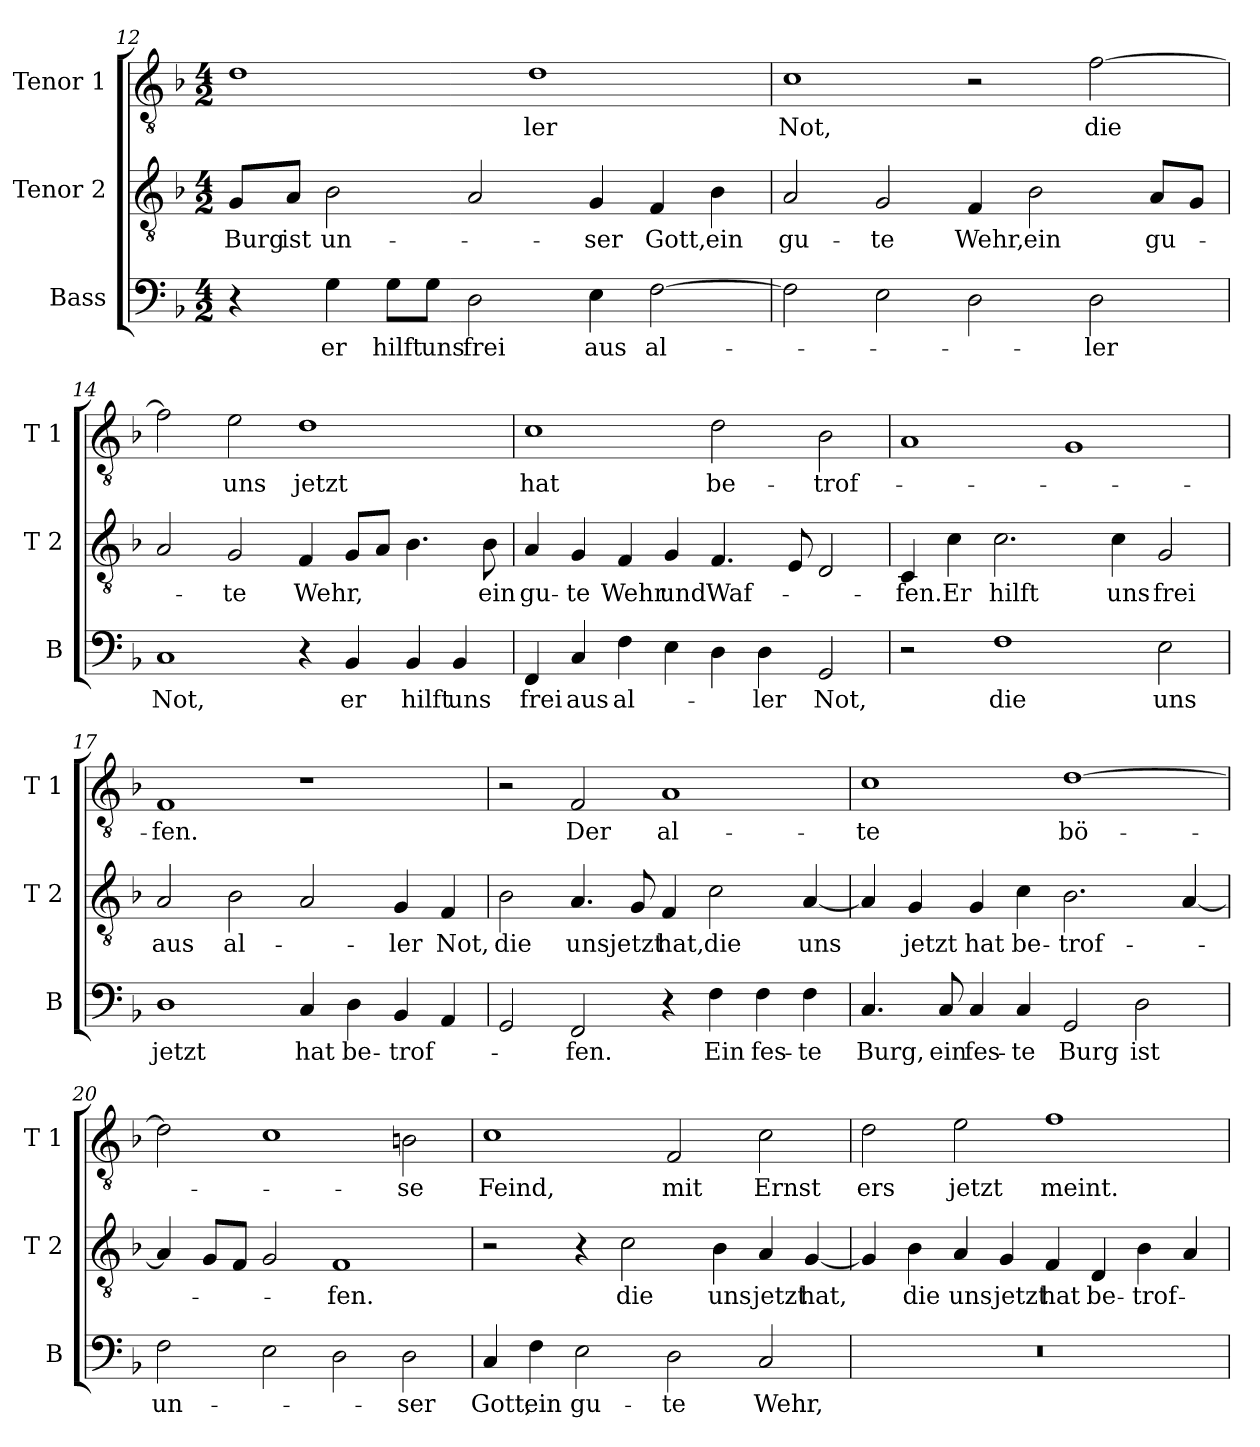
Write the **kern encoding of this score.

**kern	**text	**kern	**text	**kern	**text
*part3	*part3	*part2	*part2	*part1	*part1
*staff3	*staff3	*staff2	*staff2	*staff1	*staff1
*I"Bass	*	*I"Tenor 2	*	*I"Tenor 1	*
*I'B	*	*I'T 2	*	*I'T 1	*
!!LO:PB:g=z
*clefF4	*	*clefGv2	*	*clefGv2	*
*k[b-]	*	*k[b-]	*	*k[b-]	*
*F:	*	*F:	*	*F:	*
*M4/2	*	*M4/2	*	*M4/2	*
=12	=12	=12	=12	=12	=12
!	!	!	!LO:LY:b	!	!
4r	.	8G/L	Burg	1d	.
!	!	!	!LO:LY:b	!	!
.	.	8A/J	ist	.	.
!	!LO:LY:b	!	!LO:LY:b	!	!
4G\	er	2B-\	un-	.	.
!	!LO:LY:b	!	!	!	!
8G\L	hilft	.	.	.	.
!	!LO:LY:b	!	!	!	!
8G\J	uns	.	.	.	.
!	!LO:LY:b	!	!	!	!
2D\	frei	2A/	.	.	.
!	!	!	!	!	!LO:LY:b
.	.	.	.	1d	-ler
!	!LO:LY:b	!	!LO:LY:b	!	!
4E\	aus	4G/	-ser	.	.
!	!LO:LY:b	!	!LO:LY:b	!	!
[2F\	al-	4F/	Gott,	.	.
!	!	!	!LO:LY:b	!	!
.	.	4B-\	ein	.	.
=13	=13	=13	=13	=13	=13
!	!	!	!LO:LY:b	!	!LO:LY:b
2F\]	.	2A/	gu-	1c	Not,
!	!	!	!LO:LY:b	!	!
2E\	.	2G/	-te	.	.
!	!	!	!LO:LY:b	!	!
2D\	.	4F/	Wehr,	2r	.
!	!	!	!LO:LY:b	!	!
.	.	2B-\	ein	.	.
!	!LO:LY:b	!	!	!	!LO:LY:b
2D\	-ler	.	.	[2f\	die
!	!	!	!LO:LY:b	!	!
.	.	8A/L	gu-	.	.
.	.	8G/J	.	.	.
=14	=14	=14	=14	=14	=14
!	!LO:LY:b	!	!	!	!
1C	Not,	2A/	.	2f\]	.
!	!	!	!LO:LY:b	!	!LO:LY:b
.	.	2G/	-te	2e\	uns
!	!	!	!LO:LY:b	!	!LO:LY:b
4r	.	4F/	Wehr,	1d	jetzt
!	!LO:LY:b	!	!	!	!
4BB-/	er	8G/L	.	.	.
.	.	8A/J	.	.	.
!	!LO:LY:b	!	!	!	!
4BB-/	hilft	4.B-\	.	.	.
!	!LO:LY:b	!	!	!	!
4BB-/	uns	.	.	.	.
!	!	!	!LO:LY:b	!	!
.	.	8B-\	ein	.	.
!!LO:LB:g=z
=15	=15	=15	=15	=15	=15
!	!LO:LY:b	!	!LO:LY:b	!	!LO:LY:b
4FF/	frei	4A/	gu-	1c	hat
!	!LO:LY:b	!	!LO:LY:b	!	!
4C/	aus	4G/	-te	.	.
!	!LO:LY:b	!	!LO:LY:b	!	!
4F\	al-	4F/	Wehr	.	.
!	!	!	!LO:LY:b	!	!
4E\	.	4G/	und	.	.
!	!	!	!LO:LY:b	!	!LO:LY:b
4D\	.	4.F/	Waf-	2d\	be-
!	!LO:LY:b	!	!	!	!
4D\	-ler	.	.	.	.
.	.	8E/	.	.	.
!	!LO:LY:b	!	!	!	!LO:LY:b
2GG/	Not,	2D/	.	2B-\	-trof-
=16	=16	=16	=16	=16	=16
!	!	!	!LO:LY:b	!	!
2r	.	4C/	-fen.	1A	.
!	!	!	!LO:LY:b	!	!
.	.	4c\	Er	.	.
!	!LO:LY:b	!	!LO:LY:b	!	!
1F	die	2.c\	hilft	.	.
.	.	.	.	1G	.
!	!	!	!LO:LY:b	!	!
.	.	4c\	uns	.	.
!	!LO:LY:b	!	!LO:LY:b	!	!
2E\	uns	2G/	frei	.	.
=17	=17	=17	=17	=17	=17
!	!LO:LY:b	!	!LO:LY:b	!	!LO:LY:b
1D	jetzt	2A/	aus	1F	-fen.
!	!	!	!LO:LY:b	!	!
.	.	2B-\	al-	.	.
!	!LO:LY:b	!	!	!	!
4C/	hat	2A/	.	1r	.
!	!LO:LY:b	!	!	!	!
4D\	be-	.	.	.	.
!	!LO:LY:b	!	!LO:LY:b	!	!
4BB-/	-trof-	4G/	-ler	.	.
!	!	!	!LO:LY:b	!	!
4AA/	.	4F/	Not,	.	.
!!LO:LB:g=z
=18	=18	=18	=18	=18	=18
!	!	!	!LO:LY:b	!	!
2GG/	.	2B-\	die	2r	.
!	!LO:LY:b	!	!LO:LY:b	!	!LO:LY:b
2FF/	-fen.	4.A/	uns	2F/	Der
!	!	!	!LO:LY:b	!	!
.	.	8G/	jetzt	.	.
!	!	!	!LO:LY:b	!	!LO:LY:b
4r	.	4F/	hat,	1A	al-
!	!LO:LY:b	!	!LO:LY:b	!	!
4F\	Ein	2c\	die	.	.
!	!LO:LY:b	!	!	!	!
4F\	fes-	.	.	.	.
!	!LO:LY:b	!	!LO:LY:b	!	!
4F\	-te	[4A/	uns	.	.
=19	=19	=19	=19	=19	=19
!	!LO:LY:b	!	!	!	!LO:LY:b
4.C/	Burg,	4A/]	.	1c	-te
!	!	!	!LO:LY:b	!	!
.	.	4G/	jetzt	.	.
!	!LO:LY:b	!	!	!	!
8C/	ein	.	.	.	.
!	!LO:LY:b	!	!LO:LY:b	!	!
4C/	fes-	4G/	hat	.	.
!	!LO:LY:b	!	!LO:LY:b	!	!
4C/	-te	4c\	be-	.	.
!	!LO:LY:b	!	!LO:LY:b	!	!LO:LY:b
2GG/	Burg	2.B-\	-trof-	[1d	bö-
!	!LO:LY:b	!	!	!	!
2D\	ist	.	.	.	.
.	.	[4A/	.	.	.
=20	=20	=20	=20	=20	=20
!	!LO:LY:b	!	!	!	!
2F\	un-	4A/]	.	2d\]	.
.	.	8G/L	.	.	.
.	.	8F/J	.	.	.
2E\	.	2G/	.	1c	.
!	!	!	!LO:LY:b	!	!
2D\	.	1F	-fen.	.	.
!	!LO:LY:b	!	!	!	!LO:LY:b
2D\	-ser	.	.	2Bn\	-se
!!LO:LB:g=z
=21	=21	=21	=21	=21	=21
!	!LO:LY:b	!	!	!	!LO:LY:b
4C/	Gott,	2r	.	1c	Feind,
!	!LO:LY:b	!	!	!	!
4F\	ein	.	.	.	.
!	!LO:LY:b	!	!	!	!
2E\	gu-	4r	.	.	.
!	!	!	!LO:LY:b	!	!
.	.	2c\	die	.	.
!	!LO:LY:b	!	!	!	!LO:LY:b
2D\	-te	.	.	2F/	mit
!	!	!	!LO:LY:b	!	!
.	.	4B-\	uns	.	.
!	!LO:LY:b	!	!LO:LY:b	!	!LO:LY:b
2C/	Wehr,	4A/	jetzt	2c\	Ernst
!	!	!	!LO:LY:b	!	!
.	.	[4G/	hat,	.	.
=22	=22	=22	=22	=22	=22
!	!	!	!	!	!LO:LY:b
0r	.	4G/]	.	2d\	ers
!	!	!	!LO:LY:b	!	!
.	.	4B-\	die	.	.
!	!	!	!LO:LY:b	!	!LO:LY:b
.	.	4A/	uns	2e\	jetzt
!	!	!	!LO:LY:b	!	!
.	.	4G/	jetzt	.	.
!	!	!	!LO:LY:b	!	!LO:LY:b
.	.	4F/	hat	1f	meint.
!	!	!	!LO:LY:b	!	!
.	.	4D/	be-	.	.
!	!	!	!LO:LY:b	!	!
.	.	4B-\	-trof-	.	.
.	.	4A/	.	.	.
=	=	=	=	=	=
*-	*-	*-	*-	*-	*-
